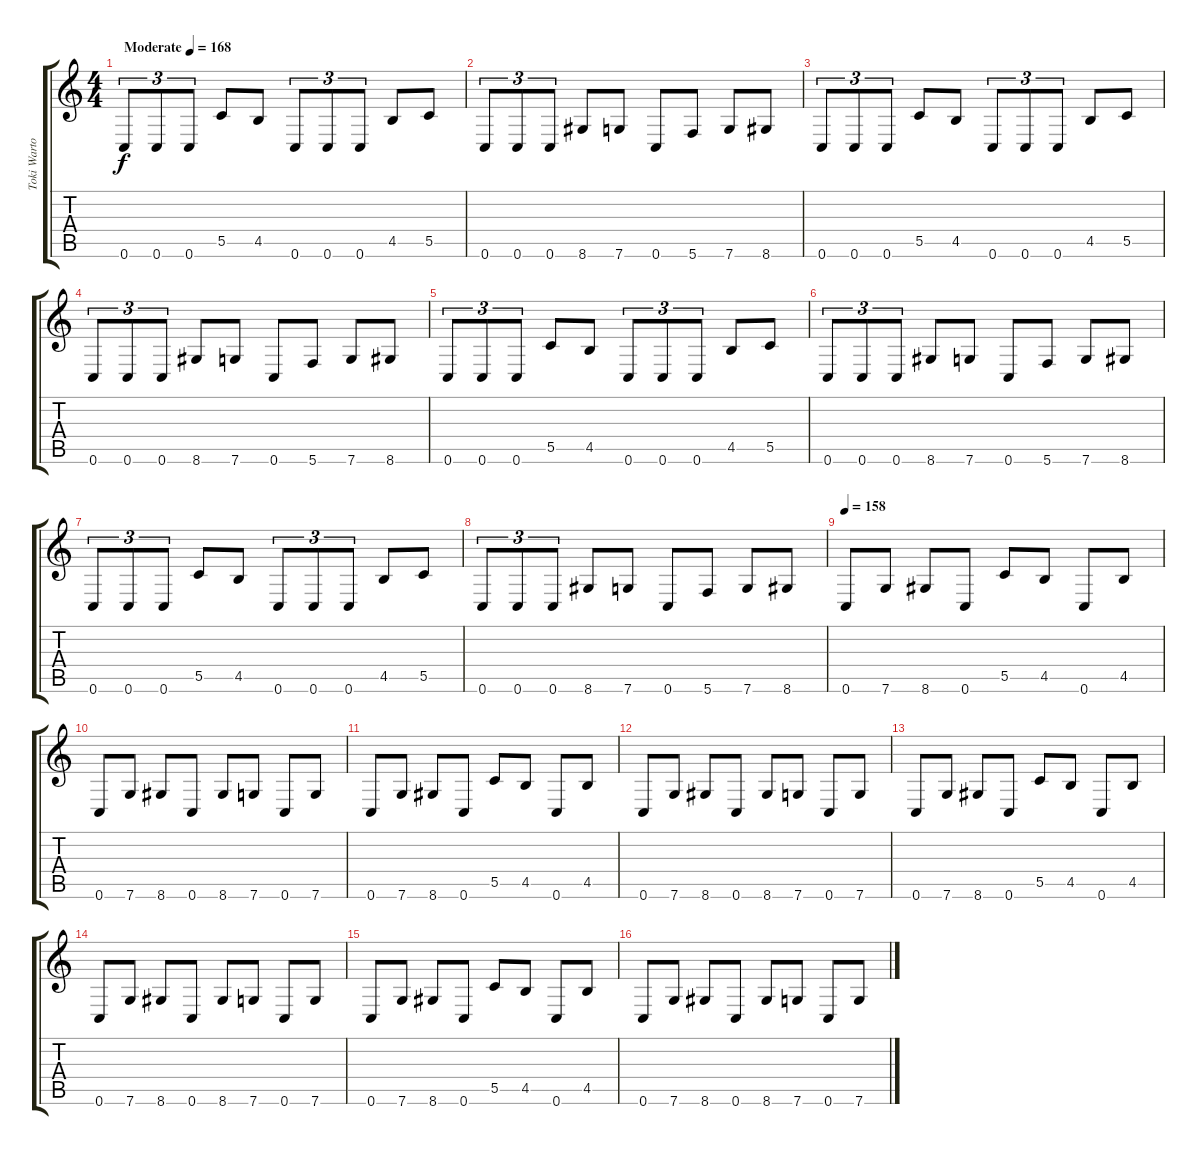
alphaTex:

\track ("Toki Wartooth" "Toki Warto") {instrument overdrivenguitar}
\staff {score tabs}
\tuning (D4 A3 F3 C3 G2 C2) {hide}
\ts (4 4)
\tempo (168 "Moderate")
\clef g2
\ks c
0.6.8{tu (3 2) dy f instrument overdrivenguitar} 0.6.8{tu (3 2)} 0.6.8{tu (3 2)} 5.5.8 4.5.8 0.6.8{tu (3 2)} 0.6.8{tu (3 2)} 0.6.8{tu (3 2)} 4.5.8 5.5.8 |
0.6.8{tu (3 2)} 0.6.8{tu (3 2)} 0.6.8{tu (3 2)} 8.6.8 7.6.8 0.6.8 5.6.8 7.6.8 8.6.8 |
0.6.8{tu (3 2)} 0.6.8{tu (3 2)} 0.6.8{tu (3 2)} 5.5.8 4.5.8 0.6.8{tu (3 2)} 0.6.8{tu (3 2)} 0.6.8{tu (3 2)} 4.5.8 5.5.8 |
0.6.8{tu (3 2)} 0.6.8{tu (3 2)} 0.6.8{tu (3 2)} 8.6.8 7.6.8 0.6.8 5.6.8 7.6.8 8.6.8 |
0.6.8{tu (3 2)} 0.6.8{tu (3 2)} 0.6.8{tu (3 2)} 5.5.8 4.5.8 0.6.8{tu (3 2)} 0.6.8{tu (3 2)} 0.6.8{tu (3 2)} 4.5.8 5.5.8 |
0.6.8{tu (3 2)} 0.6.8{tu (3 2)} 0.6.8{tu (3 2)} 8.6.8 7.6.8 0.6.8 5.6.8 7.6.8 8.6.8 |
0.6.8{tu (3 2)} 0.6.8{tu (3 2)} 0.6.8{tu (3 2)} 5.5.8 4.5.8 0.6.8{tu (3 2)} 0.6.8{tu (3 2)} 0.6.8{tu (3 2)} 4.5.8 5.5.8 |
0.6.8{tu (3 2)} 0.6.8{tu (3 2)} 0.6.8{tu (3 2)} 8.6.8 7.6.8 0.6.8 5.6.8 7.6.8 8.6.8 |
\tempo 158
0.6.8 7.6.8 8.6.8 0.6.8 5.5.8 4.5.8 0.6.8 4.5.8 |
0.6.8 7.6.8 8.6.8 0.6.8 8.6.8 7.6.8 0.6.8 7.6.8 |
0.6.8 7.6.8 8.6.8 0.6.8 5.5.8 4.5.8 0.6.8 4.5.8 |
0.6.8 7.6.8 8.6.8 0.6.8 8.6.8 7.6.8 0.6.8 7.6.8 |
0.6.8 7.6.8 8.6.8 0.6.8 5.5.8 4.5.8 0.6.8 4.5.8 |
0.6.8 7.6.8 8.6.8 0.6.8 8.6.8 7.6.8 0.6.8 7.6.8 |
0.6.8 7.6.8 8.6.8 0.6.8 5.5.8 4.5.8 0.6.8 4.5.8 |
0.6.8 7.6.8 8.6.8 0.6.8 8.6.8 7.6.8 0.6.8 7.6.8
